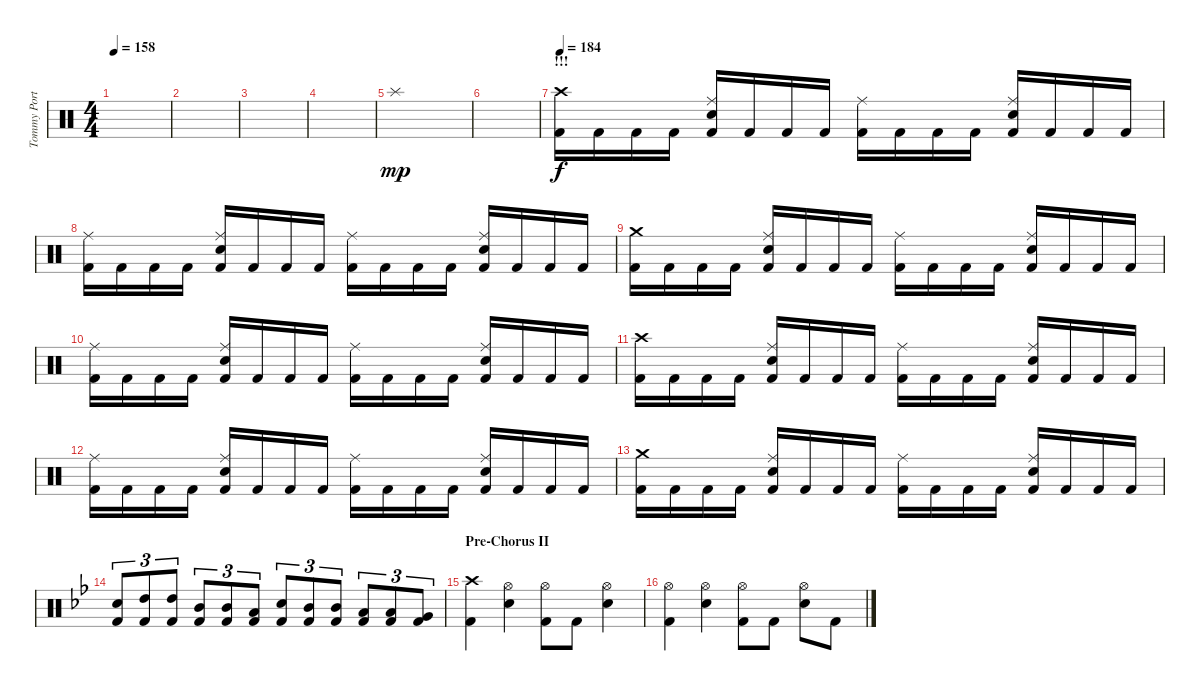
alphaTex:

\track ("Tommy Portino - Drums" "Tommy Port") {instrument percussion}
\staff {score}
\articulation defaults
\ts (4 4)
\tempo 158
\clef neutral
\ks c
|
|
|
|
"Splash (hit)".1{dy mp} |
|
\section ("" "!!!")
\tempo 184
("Crash high (hit)" "Kick (hit) 2").16{dy f} "Kick (hit) 2".16 "Kick (hit) 2".16 "Kick (hit) 2".16 ("Ride (middle)" "Electric Snare (hit)" "Kick (hit) 2").16 "Kick (hit) 2".16 "Kick (hit) 2".16 "Kick (hit) 2".16 ("Ride (middle)" "Kick (hit) 2").16 "Kick (hit) 2".16 "Kick (hit) 2".16 "Kick (hit) 2".16 ("Ride (middle)" "Electric Snare (hit)" "Kick (hit) 2").16 "Kick (hit) 2".16 "Kick (hit) 2".16 "Kick (hit) 2".16 |
("Ride (middle)" "Kick (hit) 2").16 "Kick (hit) 2".16 "Kick (hit) 2".16 "Kick (hit) 2".16 ("Ride (middle)" "Electric Snare (hit)" "Kick (hit) 2").16 "Kick (hit) 2".16 "Kick (hit) 2".16 "Kick (hit) 2".16 ("Ride (middle)" "Kick (hit) 2").16 "Kick (hit) 2".16 "Kick (hit) 2".16 "Kick (hit) 2".16 ("Ride (middle)" "Electric Snare (hit)" "Kick (hit) 2").16 "Kick (hit) 2".16 "Kick (hit) 2".16 "Kick (hit) 2".16 |
("Crash medium (hit)" "Kick (hit) 2").16 "Kick (hit) 2".16 "Kick (hit) 2".16 "Kick (hit) 2".16 ("Ride (middle)" "Electric Snare (hit)" "Kick (hit) 2").16 "Kick (hit) 2".16 "Kick (hit) 2".16 "Kick (hit) 2".16 ("Ride (middle)" "Kick (hit) 2").16 "Kick (hit) 2".16 "Kick (hit) 2".16 "Kick (hit) 2".16 ("Ride (middle)" "Electric Snare (hit)" "Kick (hit) 2").16 "Kick (hit) 2".16 "Kick (hit) 2".16 "Kick (hit) 2".16 |
("Ride (middle)" "Kick (hit) 2").16 "Kick (hit) 2".16 "Kick (hit) 2".16 "Kick (hit) 2".16 ("Ride (middle)" "Electric Snare (hit)" "Kick (hit) 2").16 "Kick (hit) 2".16 "Kick (hit) 2".16 "Kick (hit) 2".16 ("Ride (middle)" "Kick (hit) 2").16 "Kick (hit) 2".16 "Kick (hit) 2".16 "Kick (hit) 2".16 ("Ride (middle)" "Electric Snare (hit)" "Kick (hit) 2").16 "Kick (hit) 2".16 "Kick (hit) 2".16 "Kick (hit) 2".16 |
("Crash high (hit)" "Kick (hit) 2").16 "Kick (hit) 2".16 "Kick (hit) 2".16 "Kick (hit) 2".16 ("Ride (middle)" "Electric Snare (hit)" "Kick (hit) 2").16 "Kick (hit) 2".16 "Kick (hit) 2".16 "Kick (hit) 2".16 ("Ride (middle)" "Kick (hit) 2").16 "Kick (hit) 2".16 "Kick (hit) 2".16 "Kick (hit) 2".16 ("Ride (middle)" "Electric Snare (hit)" "Kick (hit) 2").16 "Kick (hit) 2".16 "Kick (hit) 2".16 "Kick (hit) 2".16 |
("Ride (middle)" "Kick (hit) 2").16 "Kick (hit) 2".16 "Kick (hit) 2".16 "Kick (hit) 2".16 ("Ride (middle)" "Electric Snare (hit)" "Kick (hit) 2").16 "Kick (hit) 2".16 "Kick (hit) 2".16 "Kick (hit) 2".16 ("Ride (middle)" "Kick (hit) 2").16 "Kick (hit) 2".16 "Kick (hit) 2".16 "Kick (hit) 2".16 ("Ride (middle)" "Electric Snare (hit)" "Kick (hit) 2").16 "Kick (hit) 2".16 "Kick (hit) 2".16 "Kick (hit) 2".16 |
("Crash medium (hit)" "Kick (hit) 2").16 "Kick (hit) 2".16 "Kick (hit) 2".16 "Kick (hit) 2".16 ("Ride (middle)" "Electric Snare (hit)" "Kick (hit) 2").16 "Kick (hit) 2".16 "Kick (hit) 2".16 "Kick (hit) 2".16 ("Ride (middle)" "Kick (hit) 2").16 "Kick (hit) 2".16 "Kick (hit) 2".16 "Kick (hit) 2".16 ("Ride (middle)" "Electric Snare (hit)" "Kick (hit) 2").16 "Kick (hit) 2".16 "Kick (hit) 2".16 "Kick (hit) 2".16 |
\ks gminor
("Electric Snare (hit)" "Kick (hit) 2").8{tu (3 2)} ("High Tom (hit)" "Kick (hit) 2").8{tu (3 2)} ("High Tom (hit)" "Kick (hit) 2").8{tu (3 2)} ("Mid Tom (hit)" "Kick (hit) 2").8{tu (3 2)} ("Mid Tom (hit)" "Kick (hit) 2").8{tu (3 2)} ("Low Tom (hit)" "Kick (hit) 2").8{tu (3 2)} ("Electric Snare (hit)" "Kick (hit) 2").8{tu (3 2)} ("Mid Tom (hit)" "Kick (hit) 2").8{tu (3 2)} ("Mid Tom (hit)" "Kick (hit) 2").8{tu (3 2)} ("Low Tom (hit)" "Kick (hit) 2").8{tu (3 2)} ("Low Tom (hit)" "Kick (hit) 2").8{tu (3 2)} ("Very Low Tom (hit)" "Kick (hit) 2").8{tu (3 2)} |
\section ("" "Pre-Chorus II")
("Crash high (hit)" "Kick (hit) 2").4 ("Hi-Hat (open)" "Electric Snare (hit)").4 ("Hi-Hat (open)" "Kick (hit) 2").8 "Kick (hit) 2".8 ("Hi-Hat (open)" "Electric Snare (hit)").4 |
("Hi-Hat (open)" "Kick (hit) 2").4 ("Hi-Hat (open)" "Electric Snare (hit)").4 ("Hi-Hat (open)" "Kick (hit) 2").8 "Kick (hit) 2".8 ("Hi-Hat (open)" "Electric Snare (hit)").8 "Kick (hit) 2".8
